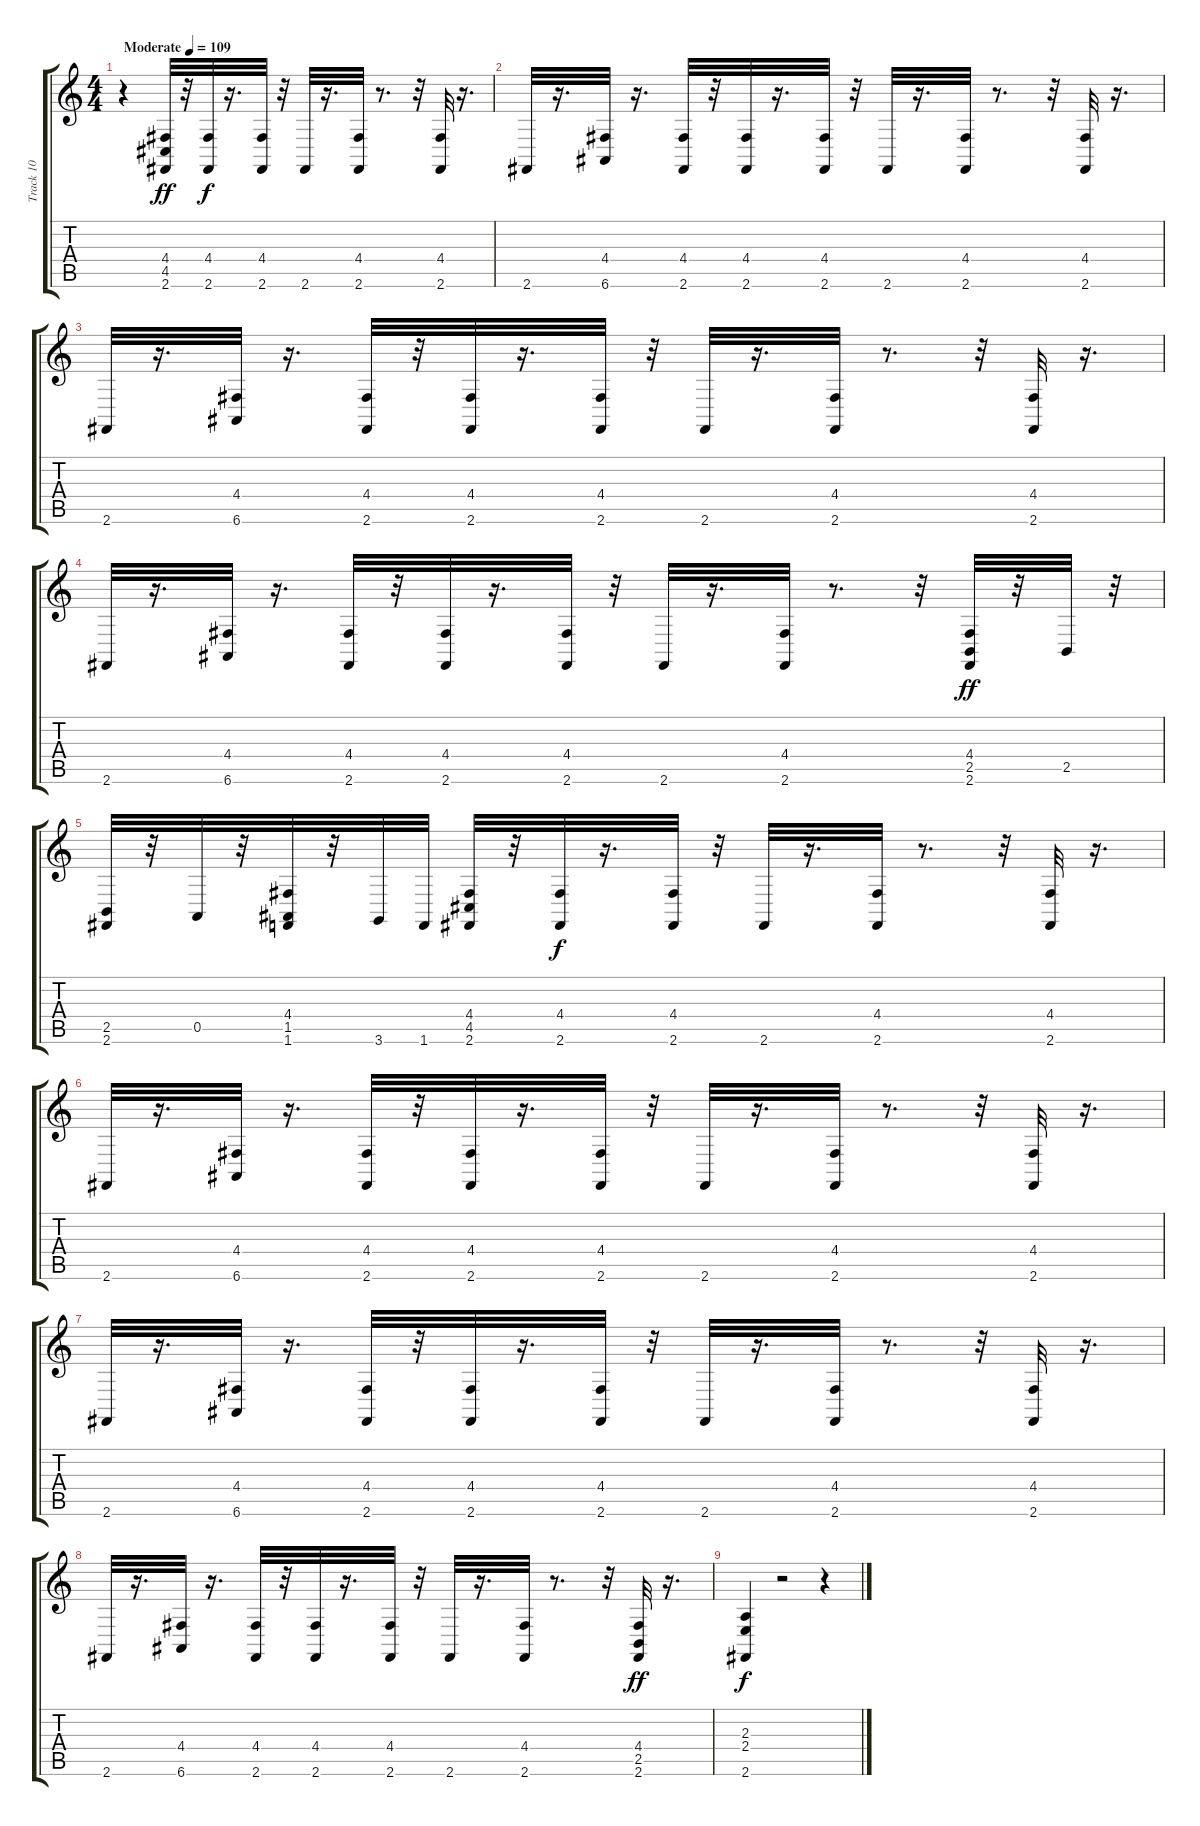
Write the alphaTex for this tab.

\track ("Track 10" "Track 10") {instrument acousticgrandpiano}
\staff {score tabs}
\tuning (E4 B3 G3 D3 A2 E2) {hide}
\ts (4 4)
\tempo (109 "Moderate")
\clef g2
\ks c
r.4{dy ff instrument acousticgrandpiano} (4.4 4.5 2.6).32 r.32 (4.4 2.6).32{dy f} r.16{d} (4.4 2.6).32 r.32 2.6.32 r.16{d} (4.4 2.6).32 r.8{d} r.32 (4.4 2.6).32 r.16{d} |
2.6.32 r.16{d} (4.4 6.6).32 r.16{d} (4.4 2.6).32 r.32 (4.4 2.6).32 r.16{d} (4.4 2.6).32 r.32 2.6.32 r.16{d} (4.4 2.6).32 r.8{d} r.32 (4.4 2.6).32 r.16{d} |
2.6.32 r.16{d} (4.4 6.6).32 r.16{d} (4.4 2.6).32 r.32 (4.4 2.6).32 r.16{d} (4.4 2.6).32 r.32 2.6.32 r.16{d} (4.4 2.6).32 r.8{d} r.32 (4.4 2.6).32 r.16{d} |
2.6.32 r.16{d} (4.4 6.6).32 r.16{d} (4.4 2.6).32 r.32 (4.4 2.6).32 r.16{d} (4.4 2.6).32 r.32 2.6.32 r.16{d} (4.4 2.6).32 r.8{d} r.32 (4.4 2.5 2.6).32{dy ff} r.32 2.5.32 r.32 |
(2.5 2.6).32 r.32 0.5.32 r.32 (4.4 1.5 1.6).32 r.32 3.6.32 1.6.32 (4.4 4.5 2.6).32 r.32 (4.4 2.6).32{dy f} r.16{d} (4.4 2.6).32 r.32 2.6.32 r.16{d} (4.4 2.6).32 r.8{d} r.32 (4.4 2.6).32 r.16{d} |
2.6.32 r.16{d} (4.4 6.6).32 r.16{d} (4.4 2.6).32 r.32 (4.4 2.6).32 r.16{d} (4.4 2.6).32 r.32 2.6.32 r.16{d} (4.4 2.6).32 r.8{d} r.32 (4.4 2.6).32 r.16{d} |
2.6.32 r.16{d} (4.4 6.6).32 r.16{d} (4.4 2.6).32 r.32 (4.4 2.6).32 r.16{d} (4.4 2.6).32 r.32 2.6.32 r.16{d} (4.4 2.6).32 r.8{d} r.32 (4.4 2.6).32 r.16{d} |
2.6.32 r.16{d} (4.4 6.6).32 r.16{d} (4.4 2.6).32 r.32 (4.4 2.6).32 r.16{d} (4.4 2.6).32 r.32 2.6.32 r.16{d} (4.4 2.6).32 r.8{d} r.32 (4.4 2.5 2.6).32{dy ff} r.16{d} |
(2.3 2.4 2.6).4{dy f} r.2 r.4
